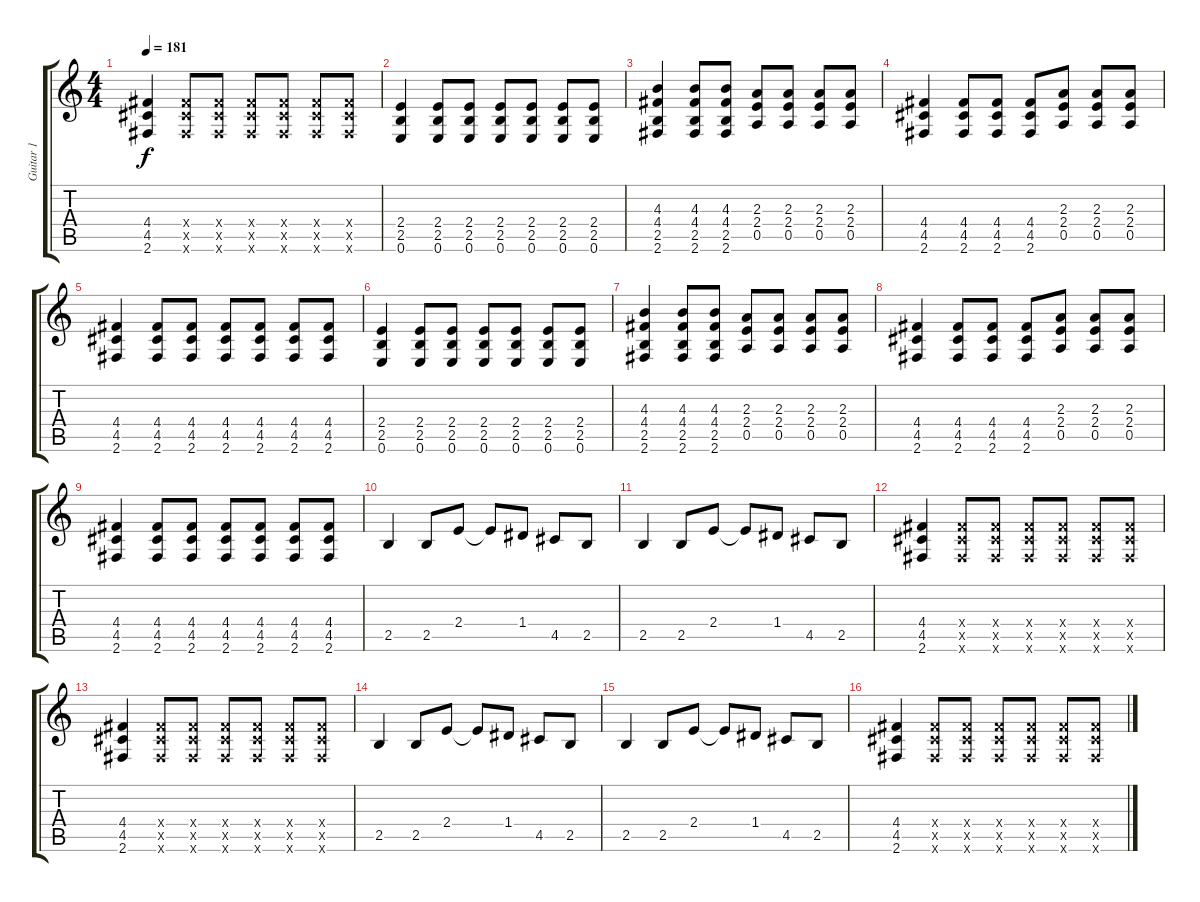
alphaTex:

\track ("Guitar 1" "Guitar 1") {instrument distortionguitar}
\staff {score tabs}
\tuning (E4 B3 G3 D3 A2 E2) {hide}
\ts (4 4)
\tempo 181
\clef g2
\ks c
(4.4 4.5 2.6).4{dy f} (4.4{x} 4.5{x} 2.6{x}).8 (4.4{x} 4.5{x} 2.6{x}).8 (4.4{x} 4.5{x} 2.6{x}).8 (4.4{x} 4.5{x} 2.6{x}).8 (4.4{x} 4.5{x} 2.6{x}).8 (4.4{x} 4.5{x} 2.6{x}).8 |
(2.4 2.5 0.6).4 (2.4 2.5 0.6).8 (2.4 2.5 0.6).8 (2.4 2.5 0.6).8 (2.4 2.5 0.6).8 (2.4 2.5 0.6).8 (2.4 2.5 0.6).8 |
(4.3 4.4 2.5 2.6).4 (4.3 4.4 2.5 2.6).8 (4.3 4.4 2.5 2.6).8 (2.3 2.4 0.5).8 (2.3 2.4 0.5).8 (2.3 2.4 0.5).8 (2.3 2.4 0.5).8 |
(4.4 4.5 2.6).4 (4.4 4.5 2.6).8 (4.4 4.5 2.6).8 (4.4 4.5 2.6).8 (2.3 2.4 0.5).8 (2.3 2.4 0.5).8 (2.3 2.4 0.5).8 |
(4.4 4.5 2.6).4 (4.4 4.5 2.6).8 (4.4 4.5 2.6).8 (4.4 4.5 2.6).8 (4.4 4.5 2.6).8 (4.4 4.5 2.6).8 (4.4 4.5 2.6).8 |
(2.4 2.5 0.6).4 (2.4 2.5 0.6).8 (2.4 2.5 0.6).8 (2.4 2.5 0.6).8 (2.4 2.5 0.6).8 (2.4 2.5 0.6).8 (2.4 2.5 0.6).8 |
(4.3 4.4 2.5 2.6).4 (4.3 4.4 2.5 2.6).8 (4.3 4.4 2.5 2.6).8 (2.3 2.4 0.5).8 (2.3 2.4 0.5).8 (2.3 2.4 0.5).8 (2.3 2.4 0.5).8 |
(4.4 4.5 2.6).4 (4.4 4.5 2.6).8 (4.4 4.5 2.6).8 (4.4 4.5 2.6).8 (2.3 2.4 0.5).8 (2.3 2.4 0.5).8 (2.3 2.4 0.5).8 |
(4.4 4.5 2.6).4 (4.4 4.5 2.6).8 (4.4 4.5 2.6).8 (4.4 4.5 2.6).8 (4.4 4.5 2.6).8 (4.4 4.5 2.6).8 (4.4 4.5 2.6).8 |
2.5.4 2.5.8 2.4.8 2.4{t}.8 1.4.8 4.5.8 2.5.8 |
2.5.4 2.5.8 2.4.8 2.4{t}.8 1.4.8 4.5.8 2.5.8 |
(4.4 4.5 2.6).4 (4.4{x} 4.5{x} 2.6{x}).8 (4.4{x} 4.5{x} 2.6{x}).8 (4.4{x} 4.5{x} 2.6{x}).8 (4.4{x} 4.5{x} 2.6{x}).8 (4.4{x} 4.5{x} 2.6{x}).8 (4.4{x} 4.5{x} 2.6{x}).8 |
(4.4 4.5 2.6).4 (4.4{x} 4.5{x} 2.6{x}).8 (4.4{x} 4.5{x} 2.6{x}).8 (4.4{x} 4.5{x} 2.6{x}).8 (4.4{x} 4.5{x} 2.6{x}).8 (4.4{x} 4.5{x} 2.6{x}).8 (4.4{x} 4.5{x} 2.6{x}).8 |
2.5.4 2.5.8 2.4.8 2.4{t}.8 1.4.8 4.5.8 2.5.8 |
2.5.4 2.5.8 2.4.8 2.4{t}.8 1.4.8 4.5.8 2.5.8 |
(4.4 4.5 2.6).4 (4.4{x} 4.5{x} 2.6{x}).8 (4.4{x} 4.5{x} 2.6{x}).8 (4.4{x} 4.5{x} 2.6{x}).8 (4.4{x} 4.5{x} 2.6{x}).8 (4.4{x} 4.5{x} 2.6{x}).8 (4.4{x} 4.5{x} 2.6{x}).8
